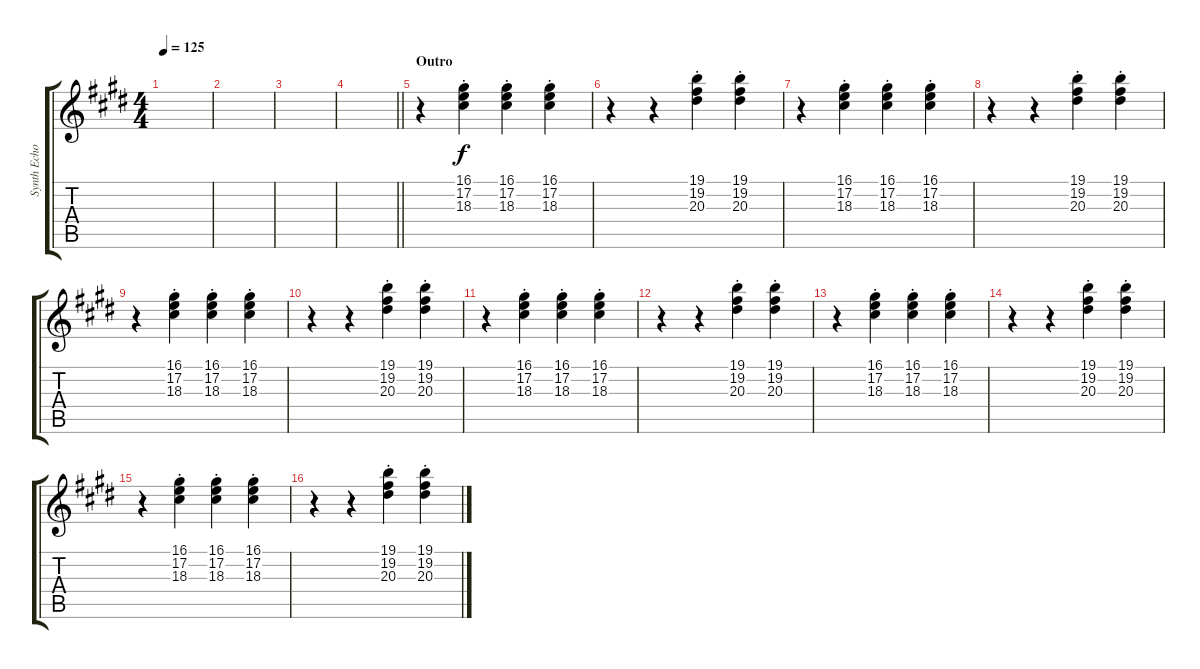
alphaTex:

\track ("Synth Echo / Guit Solo" "Synth Echo") {instrument brasssection}
\staff {score tabs}
\tuning (E4 B3 G3 D3 A2 E2) {hide}
\ts (4 4)
\tempo 125
\clef g2
\ks c#minor
|
|
|
\barLineRight lightlight
|
\section ("" "Outro")
r.4{volume 10} (16.1{st} 17.2{st} 18.3{st}).4 (16.1{st} 17.2{st} 18.3{st}).4 (16.1{st} 17.2{st} 18.3{st}).4 |
r.4 r.4 (19.1{st} 19.2{st} 20.3{st}).4 (19.1{st} 19.2{st} 20.3{st}).4 |
r.4 (16.1{st} 17.2{st} 18.3{st}).4 (16.1{st} 17.2{st} 18.3{st}).4 (16.1{st} 17.2{st} 18.3{st}).4 |
r.4 r.4 (19.1{st} 19.2{st} 20.3{st}).4 (19.1{st} 19.2{st} 20.3{st}).4 |
r.4 (16.1{st} 17.2{st} 18.3{st}).4 (16.1{st} 17.2{st} 18.3{st}).4 (16.1{st} 17.2{st} 18.3{st}).4 |
r.4 r.4 (19.1{st} 19.2{st} 20.3{st}).4 (19.1{st} 19.2{st} 20.3{st}).4 |
r.4 (16.1{st} 17.2{st} 18.3{st}).4 (16.1{st} 17.2{st} 18.3{st}).4 (16.1{st} 17.2{st} 18.3{st}).4 |
r.4 r.4 (19.1{st} 19.2{st} 20.3{st}).4 (19.1{st} 19.2{st} 20.3{st}).4 |
r.4 (16.1{st} 17.2{st} 18.3{st}).4 (16.1{st} 17.2{st} 18.3{st}).4 (16.1{st} 17.2{st} 18.3{st}).4 |
r.4 r.4 (19.1{st} 19.2{st} 20.3{st}).4 (19.1{st} 19.2{st} 20.3{st}).4 |
r.4 (16.1{st} 17.2{st} 18.3{st}).4 (16.1{st} 17.2{st} 18.3{st}).4 (16.1{st} 17.2{st} 18.3{st}).4 |
r.4 r.4 (19.1{st} 19.2{st} 20.3{st}).4 (19.1{st} 19.2{st} 20.3{st}).4
